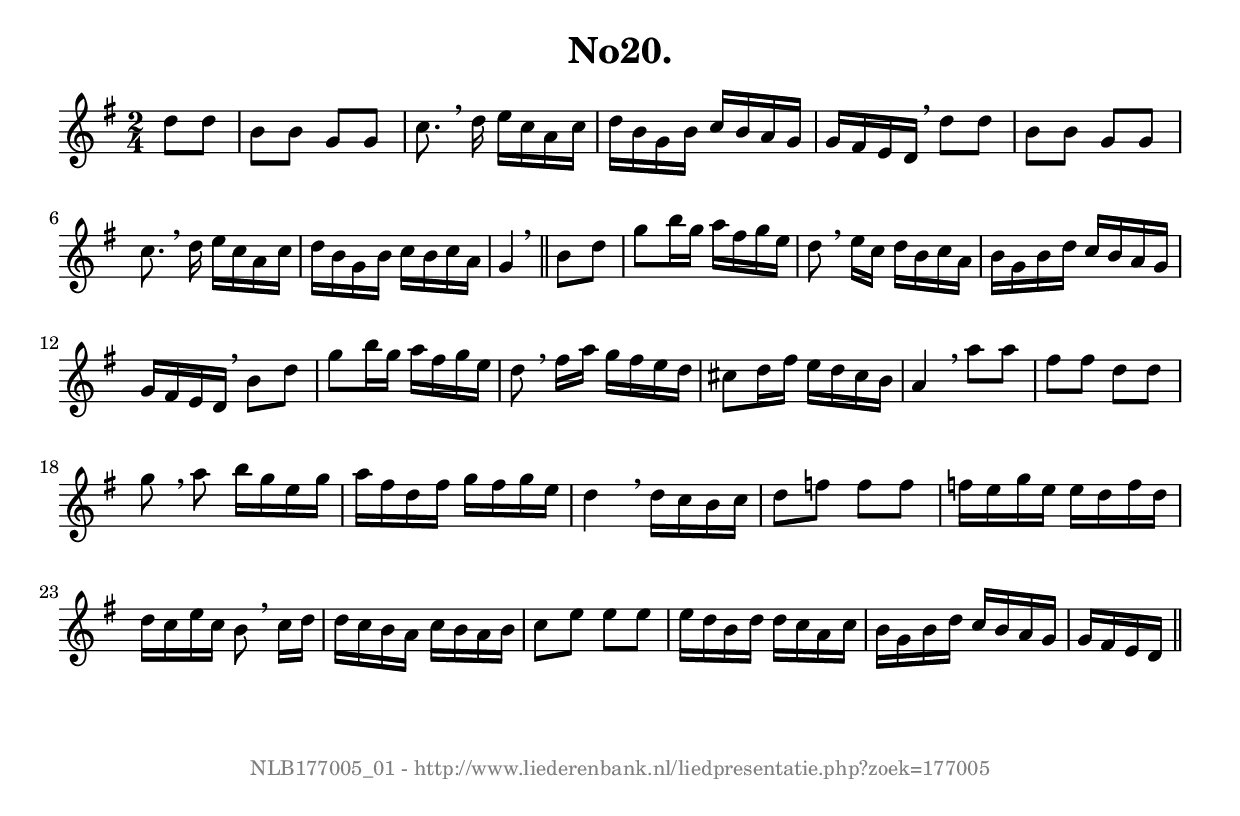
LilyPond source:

%
% produced by wce2krn 1.64 (7 June 2014)
%
\version"2.16"
#(append! paper-alist '(("long" . (cons (* 210 mm) (* 2000 mm)))))
#(set-default-paper-size "long")
sb = {\breathe}
mBreak = {\breathe }
bBreak = {\breathe }
x = {\once\override NoteHead #'style = #'cross }
gl=\glissando
itime={\override Staff.TimeSignature #'stencil = ##f }
ficta = {\once\set suggestAccidentals = ##t}
fine = {\once\override Score.RehearsalMark #'self-alignment-X = #1 \mark \markup {\italic{Fine}}}
dc = {\once\override Score.RehearsalMark #'self-alignment-X = #1 \mark \markup {\italic{D.C.}}}
dcf = {\once\override Score.RehearsalMark #'self-alignment-X = #1 \mark \markup {\italic{D.C. al Fine}}}
dcc = {\once\override Score.RehearsalMark #'self-alignment-X = #1 \mark \markup {\italic{D.C. al Coda}}}
ds = {\once\override Score.RehearsalMark #'self-alignment-X = #1 \mark \markup {\italic{D.S.}}}
dsf = {\once\override Score.RehearsalMark #'self-alignment-X = #1 \mark \markup {\italic{D.S. al Fine}}}
dsc = {\once\override Score.RehearsalMark #'self-alignment-X = #1 \mark \markup {\italic{D.S. al Coda}}}
pv = {\set Score.repeatCommands = #'((volta "1"))}
sv = {\set Score.repeatCommands = #'((volta "2"))}
tv = {\set Score.repeatCommands = #'((volta "3"))}
qv = {\set Score.repeatCommands = #'((volta "4"))}
xv = {\set Score.repeatCommands = #'((volta #f))}
\header{ tagline = ""
title = "No20."
}
\score {{
\key g \major
\relative g'
{
\set melismaBusyProperties = #'()
\partial 32*8
\time 2/4
\tempo 4=120
\override Score.MetronomeMark #'transparent = ##t
\override Score.RehearsalMark #'break-visibility = #(vector #t #t #f)
d'8 d b b g g c8. \sb d16 e c a c d b g b c b a g g fis e d \mBreak
d'8 d b b g g c8. \sb d16 e c a c d b g b c b c a g4 \bar "||" \bBreak
b8 d g b16 g a fis g e d8 \sb e16 c d b c a b g b d c b a g g fis e d \mBreak
b'8 d g b16 g a fis g e d8 \sb fis16 a g fis e d cis8 d16 fis e d cis b a4 \mBreak
a'8 a fis fis d d g \sb a b16 g e g a fis d fis g fis g e d4 \mBreak
d16 c b c d8 f f f f16 e g e e d f d d c e c b8 \mBreak
c16 d d c b a c b a b c8 e e e e16 d b d d c a c b g b d c b a g g fis e d \bar "||"
 }}
 \midi { }
 \layout {
            indent = 0.0\cm
}
}
\markup { \vspace #0 } \markup { \with-color #grey \fill-line { \center-column { \smaller "NLB177005_01 - http://www.liederenbank.nl/liedpresentatie.php?zoek=177005" } } }
